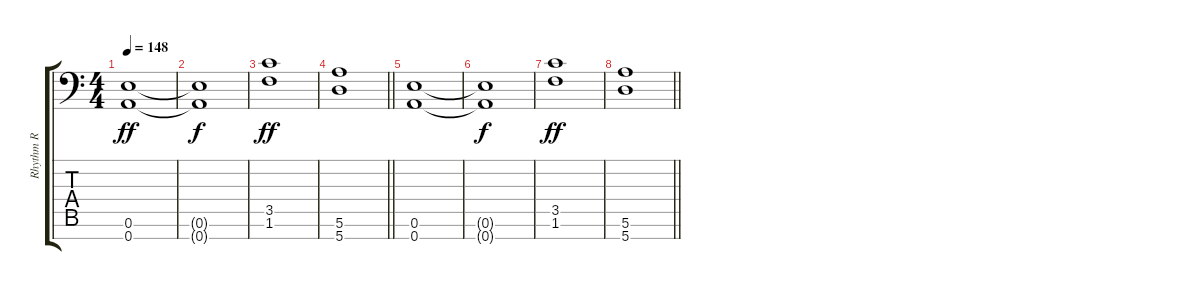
\track ("Rhythm R" "Rhythm R") {instrument overdrivenguitar}
\staff {score tabs}
\tuning (E4 B3 G3 D3 A2 E2 A1) {hide}
\ts (4 4)
\tempo 148
\clef f4
\ks c
(0.6 0.7).1{dy ff} |
(0.6{t} 0.7{t}).1{dy f} |
(3.5 1.6).1{dy ff} |
\barLineRight lightlight
(5.6 5.7).1 |
(0.6 0.7).1 |
(0.6{t} 0.7{t}).1{dy f} |
(3.5 1.6).1{dy ff} |
\barLineRight lightlight
(5.6 5.7).1
